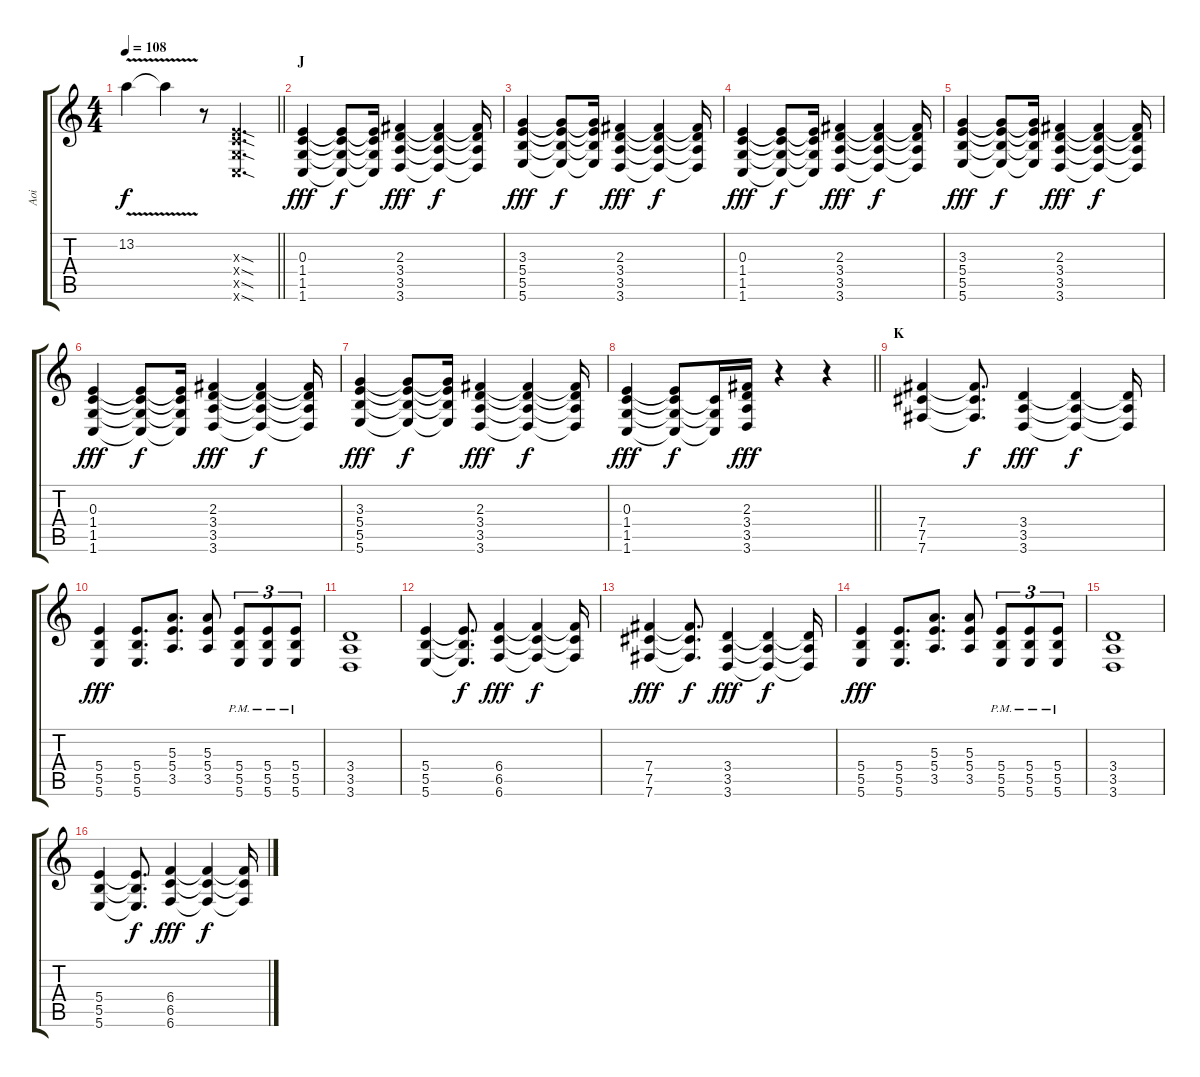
\track ("Aoi" "Aoi") {instrument overdrivenguitar}
\staff {score tabs}
\tuning (Db4 Ab3 E3 B2 Gb2 B1) {hide}
\ts (4 4)
\tempo 108
\clef g2
\barLineRight lightlight
\ks c
13.2{v t}.4{dy f} 13.2{t}.4 r.8 (0.3{sod x} 1.4{sod x} 1.5{sod x} 1.6{sod x}).4{d volume 14} |
\section ("" "J")
(0.3 1.4 1.5 1.6).4{dy fff} (0.3{t} 1.4{t} 1.5{t} 1.6{t}).8{dy f} (0.3{t} 1.4{t} 1.5{t} 1.6{t}).16 (2.3 3.4 3.5 3.6).4{dy fff} (2.3{t} 3.4{t} 3.5{t} 3.6{t}).4{dy f} (2.3{t} 3.4{t} 3.5{t} 3.6{t}).16 |
(3.3 5.4 5.5 5.6).4{dy fff} (3.3{t} 5.4{t} 5.5{t} 5.6{t}).8{dy f} (3.3{t} 5.4{t} 5.5{t} 5.6{t}).16 (2.3 3.4 3.5 3.6).4{dy fff} (2.3{t} 3.4{t} 3.5{t} 3.6{t}).4{dy f} (2.3{t} 3.4{t} 3.5{t} 3.6{t}).16 |
(0.3 1.4 1.5 1.6).4{dy fff} (0.3{t} 1.4{t} 1.5{t} 1.6{t}).8{dy f} (0.3{t} 1.4{t} 1.5{t} 1.6{t}).16 (2.3 3.4 3.5 3.6).4{dy fff} (2.3{t} 3.4{t} 3.5{t} 3.6{t}).4{dy f} (2.3{t} 3.4{t} 3.5{t} 3.6{t}).16 |
(3.3 5.4 5.5 5.6).4{dy fff} (3.3{t} 5.4{t} 5.5{t} 5.6{t}).8{dy f} (3.3{t} 5.4{t} 5.5{t} 5.6{t}).16 (2.3 3.4 3.5 3.6).4{dy fff} (2.3{t} 3.4{t} 3.5{t} 3.6{t}).4{dy f} (2.3{t} 3.4{t} 3.5{t} 3.6{t}).16 |
(0.3 1.4 1.5 1.6).4{dy fff} (0.3{t} 1.4{t} 1.5{t} 1.6{t}).8{dy f} (0.3{t} 1.4{t} 1.5{t} 1.6{t}).16 (2.3 3.4 3.5 3.6).4{dy fff} (2.3{t} 3.4{t} 3.5{t} 3.6{t}).4{dy f} (2.3{t} 3.4{t} 3.5{t} 3.6{t}).16 |
(3.3 5.4 5.5 5.6).4{dy fff} (3.3{t} 5.4{t} 5.5{t} 5.6{t}).8{dy f} (3.3{t} 5.4{t} 5.5{t} 5.6{t}).16 (2.3 3.4 3.5 3.6).4{dy fff} (2.3{t} 3.4{t} 3.5{t} 3.6{t}).4{dy f} (2.3{t} 3.4{t} 3.5{t} 3.6{t}).16 |
\barLineRight lightlight
(0.3 1.4 1.5 1.6).4{dy fff} (0.3{t} 1.4{t} 1.5{t} 1.6{t}).8{dy f} (1.4{t} 1.5{t} 1.6{t}).16 (2.3 3.4 3.5 3.6).16{dy fff} r.4 r.4 |
\section ("" "K")
(7.4 7.5 7.6).4 (7.4{t} 7.5{t} 7.6{t}).8{d dy f} (3.4 3.5 3.6).4{dy fff} (3.4{t} 3.5{t} 3.6{t}).4{dy f} (3.4{t} 3.5{t} 3.6{t}).16 |
(5.4 5.5 5.6).4{dy fff} (5.4 5.5 5.6).8{d} (5.3 5.4 3.5).8{d} (5.3 5.4 3.5).8 (5.4{pm} 5.5{pm} 5.6{pm}).8{tu (3 2)} (5.4{pm} 5.5{pm} 5.6{pm}).8{tu (3 2)} (5.4{pm} 5.5{pm} 5.6{pm}).8{tu (3 2)} |
(3.4 3.5 3.6).1 |
(5.4 5.5 5.6).4 (5.4{t} 5.5{t} 5.6{t}).8{d dy f} (6.4 6.5 6.6).4{dy fff} (6.4{t} 6.5{t} 6.6{t}).4{dy f} (6.4{t} 6.5{t} 6.6{t}).16 |
(7.4 7.5 7.6).4{dy fff} (7.4{t} 7.5{t} 7.6{t}).8{d dy f} (3.4 3.5 3.6).4{dy fff} (3.4{t} 3.5{t} 3.6{t}).4{dy f} (3.4{t} 3.5{t} 3.6{t}).16 |
(5.4 5.5 5.6).4{dy fff} (5.4 5.5 5.6).8{d} (5.3 5.4 3.5).8{d} (5.3 5.4 3.5).8 (5.4{pm} 5.5{pm} 5.6{pm}).8{tu (3 2)} (5.4{pm} 5.5{pm} 5.6{pm}).8{tu (3 2)} (5.4{pm} 5.5{pm} 5.6{pm}).8{tu (3 2)} |
(3.4 3.5 3.6).1 |
(5.4 5.5 5.6).4 (5.4{t} 5.5{t} 5.6{t}).8{d dy f} (6.4 6.5 6.6).4{dy fff} (6.4{t} 6.5{t} 6.6{t}).4{dy f} (6.4{t} 6.5{t} 6.6{t}).16
